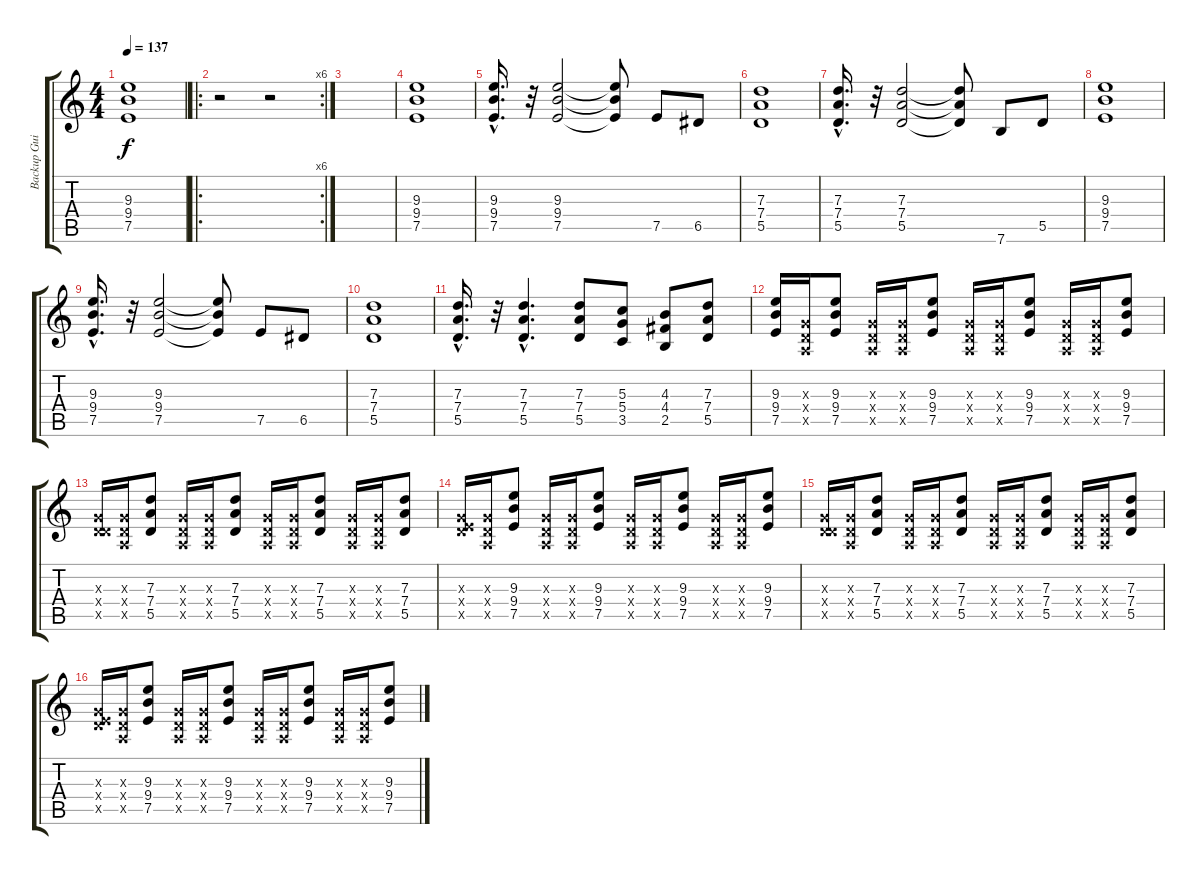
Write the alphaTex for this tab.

\track ("Backup Guitar (doubled)" "Backup Gui") {instrument overdrivenguitar}
\staff {score tabs}
\tuning (E4 B3 G3 D3 A2 E2) {hide}
\ts (4 4)
\tempo 137
\clef g2
\ks c
(9.3{t} 9.4{t} 7.5{t}).1{dy f} |
\ro
\rc 6
r.2 r.2 |
|
(9.3 9.4 7.5).1{volume 11} |
(9.3{hac} 9.4{hac} 7.5{hac}).16{d} r.32 (9.3 9.4 7.5).2 (9.3{t} 9.4{t} 7.5{t}).8 7.5.8 6.5.8 |
(7.3 7.4 5.5).1 |
(7.3{hac} 7.4{hac} 5.5{hac}).16{d} r.32 (7.3 7.4 5.5).2 (7.3{t} 7.4{t} 5.5{t}).8 7.6.8 5.5.8 |
(9.3 9.4 7.5).1{volume 11} |
(9.3{hac} 9.4{hac} 7.5{hac}).16{d} r.32 (9.3 9.4 7.5).2 (9.3{t} 9.4{t} 7.5{t}).8 7.5.8 6.5.8 |
(7.3 7.4 5.5).1 |
(7.3{hac} 7.4{hac} 5.5{hac}).16{d} r.32 (7.3{hac} 7.4{hac} 5.5{hac}).4{d} (7.3 7.4 5.5).8 (5.3 5.4 3.5).8 (4.3 4.4 2.5).8 (7.3 7.4 5.5).8 |
(9.3 9.4 7.5).16 (0.3{x} 0.4{x} 0.5{x}).16 (9.3 9.4 7.5).8 (0.3{x} 0.4{x} 0.5{x}).16 (0.3{x} 0.4{x} 0.5{x}).16 (9.3 9.4 7.5).8 (0.3{x} 0.4{x} 0.5{x}).16 (0.3{x} 0.4{x} 0.5{x}).16 (9.3 9.4 7.5).8 (0.3{x} 0.4{x} 0.5{x}).16 (0.3{x} 0.4{x} 0.5{x}).16 (9.3 9.4 7.5).8 |
(0.3{x} 0.4{x} 5.5{x}).16 (0.3{x} 0.4{x} 0.5{x}).16 (7.3 7.4 5.5).8 (0.3{x} 0.4{x} 0.5{x}).16 (0.3{x} 0.4{x} 0.5{x}).16 (7.3 7.4 5.5).8 (0.3{x} 0.4{x} 0.5{x}).16 (0.3{x} 0.4{x} 0.5{x}).16 (7.3 7.4 5.5).8 (0.3{x} 0.4{x} 0.5{x}).16 (0.3{x} 0.4{x} 0.5{x}).16 (7.3 7.4 5.5).8 |
(0.3{x} 0.4{x} 7.5{x}).16 (0.3{x} 0.4{x} 0.5{x}).16 (9.3 9.4 7.5).8 (0.3{x} 0.4{x} 0.5{x}).16 (0.3{x} 0.4{x} 0.5{x}).16 (9.3 9.4 7.5).8 (0.3{x} 0.4{x} 0.5{x}).16 (0.3{x} 0.4{x} 0.5{x}).16 (9.3 9.4 7.5).8 (0.3{x} 0.4{x} 0.5{x}).16 (0.3{x} 0.4{x} 0.5{x}).16 (9.3 9.4 7.5).8 |
(0.3{x} 0.4{x} 5.5{x}).16 (0.3{x} 0.4{x} 0.5{x}).16 (7.3 7.4 5.5).8 (0.3{x} 0.4{x} 0.5{x}).16 (0.3{x} 0.4{x} 0.5{x}).16 (7.3 7.4 5.5).8 (0.3{x} 0.4{x} 0.5{x}).16 (0.3{x} 0.4{x} 0.5{x}).16 (7.3 7.4 5.5).8 (0.3{x} 0.4{x} 0.5{x}).16 (0.3{x} 0.4{x} 0.5{x}).16 (7.3 7.4 5.5).8 |
(0.3{x} 0.4{x} 7.5{x}).16 (0.3{x} 0.4{x} 0.5{x}).16 (9.3 9.4 7.5).8 (0.3{x} 0.4{x} 0.5{x}).16 (0.3{x} 0.4{x} 0.5{x}).16 (9.3 9.4 7.5).8 (0.3{x} 0.4{x} 0.5{x}).16 (0.3{x} 0.4{x} 0.5{x}).16 (9.3 9.4 7.5).8 (0.3{x} 0.4{x} 0.5{x}).16 (0.3{x} 0.4{x} 0.5{x}).16 (9.3 9.4 7.5).8
